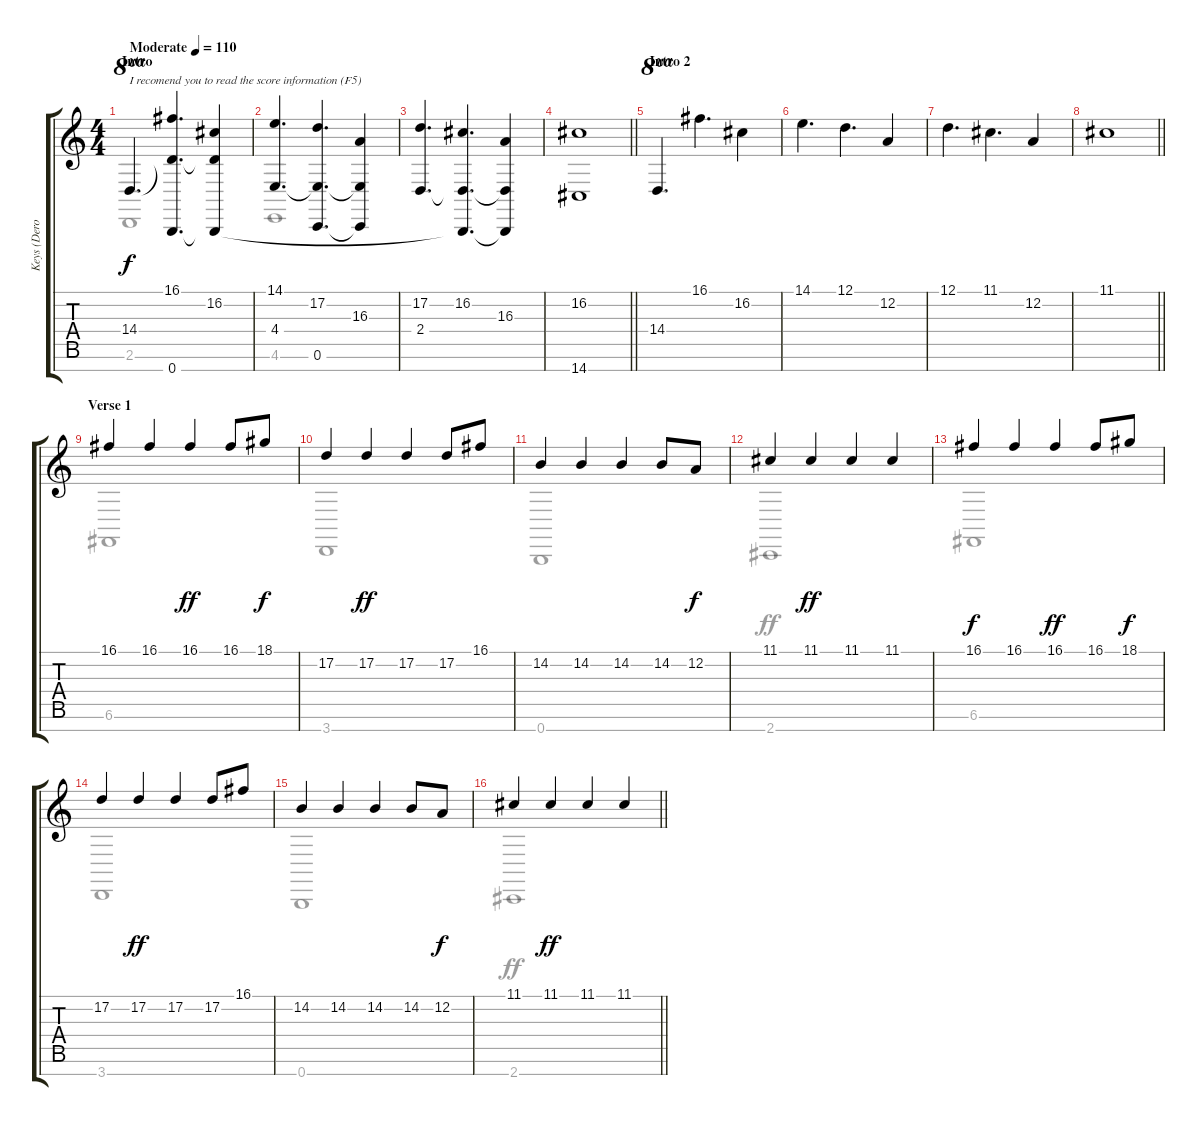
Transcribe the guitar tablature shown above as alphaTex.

\track ("Keys (Dero/Crap)" "Keys (Dero") {instrument acousticgrandpiano}
\staff {score tabs}
\tuning (D4 A3 F3 C3 G2 C2 B1) {hide}
\voice
\ts (4 4)
\section ("" "Intro")
\tempo (110 "Moderate")
\clef g2
\ks c
14.4.4{d ot 8va txt "I recomend you to read the score information (F5)" dy f instrument acousticgrandpiano} (16.1 14.4{t} 0.7).4{d} (16.2 14.4{t} 0.7{t}).4 |
(14.1 4.4).4{d} (17.2 4.4{t} 0.6).4{d} (16.3 4.4{t} 0.6{t}).4 |
(17.2 2.4).4{d} (16.2 2.4{t} 0.7{t}).4{d} (16.3 2.4{t} 0.7{t}).4 |
\barLineRight lightlight
(16.2 14.7).1 |
\section ("" "Intro 2")
14.4.4{d ot 8va instrument tremolostrings} 16.1.4{d} 16.2.4 |
14.1.4{d} 12.1.4{d} 12.2.4 |
12.1.4{d} 11.1.4{d} 12.2.4 |
\barLineRight lightlight
11.1.1 |
\section ("" "Verse 1")
16.1.4{instrument acousticgrandpiano} 16.1.4 16.1.4{dy ff} 16.1.8 18.1.8{dy f} |
17.2.4 17.2.4{dy ff} 17.2.4 17.2.8 16.1.8 |
14.2.4 14.2.4 14.2.4 14.2.8 12.2.8{dy f} |
11.1.4 11.1.4{dy ff} 11.1.4 11.1.4 |
16.1.4{dy f instrument acousticgrandpiano} 16.1.4 16.1.4{dy ff} 16.1.8 18.1.8{dy f} |
17.2.4 17.2.4{dy ff} 17.2.4 17.2.8 16.1.8 |
14.2.4 14.2.4 14.2.4 14.2.8 12.2.8{dy f} |
\barLineRight lightlight
11.1.4 11.1.4{dy ff} 11.1.4 11.1.4
\voice
\clef g2
\ottava regular
\simile none
\ks c
2.6.1{dy f} |
4.6.1 |
|
\barLineRight lightlight
|
|
|
|
\barLineRight lightlight
|
6.6.1 |
3.7.1 |
0.7.1 |
2.7.1{dy ff} |
6.6.1{dy f} |
3.7.1 |
0.7.1 |
\barLineRight lightlight
2.7.1{dy ff}
